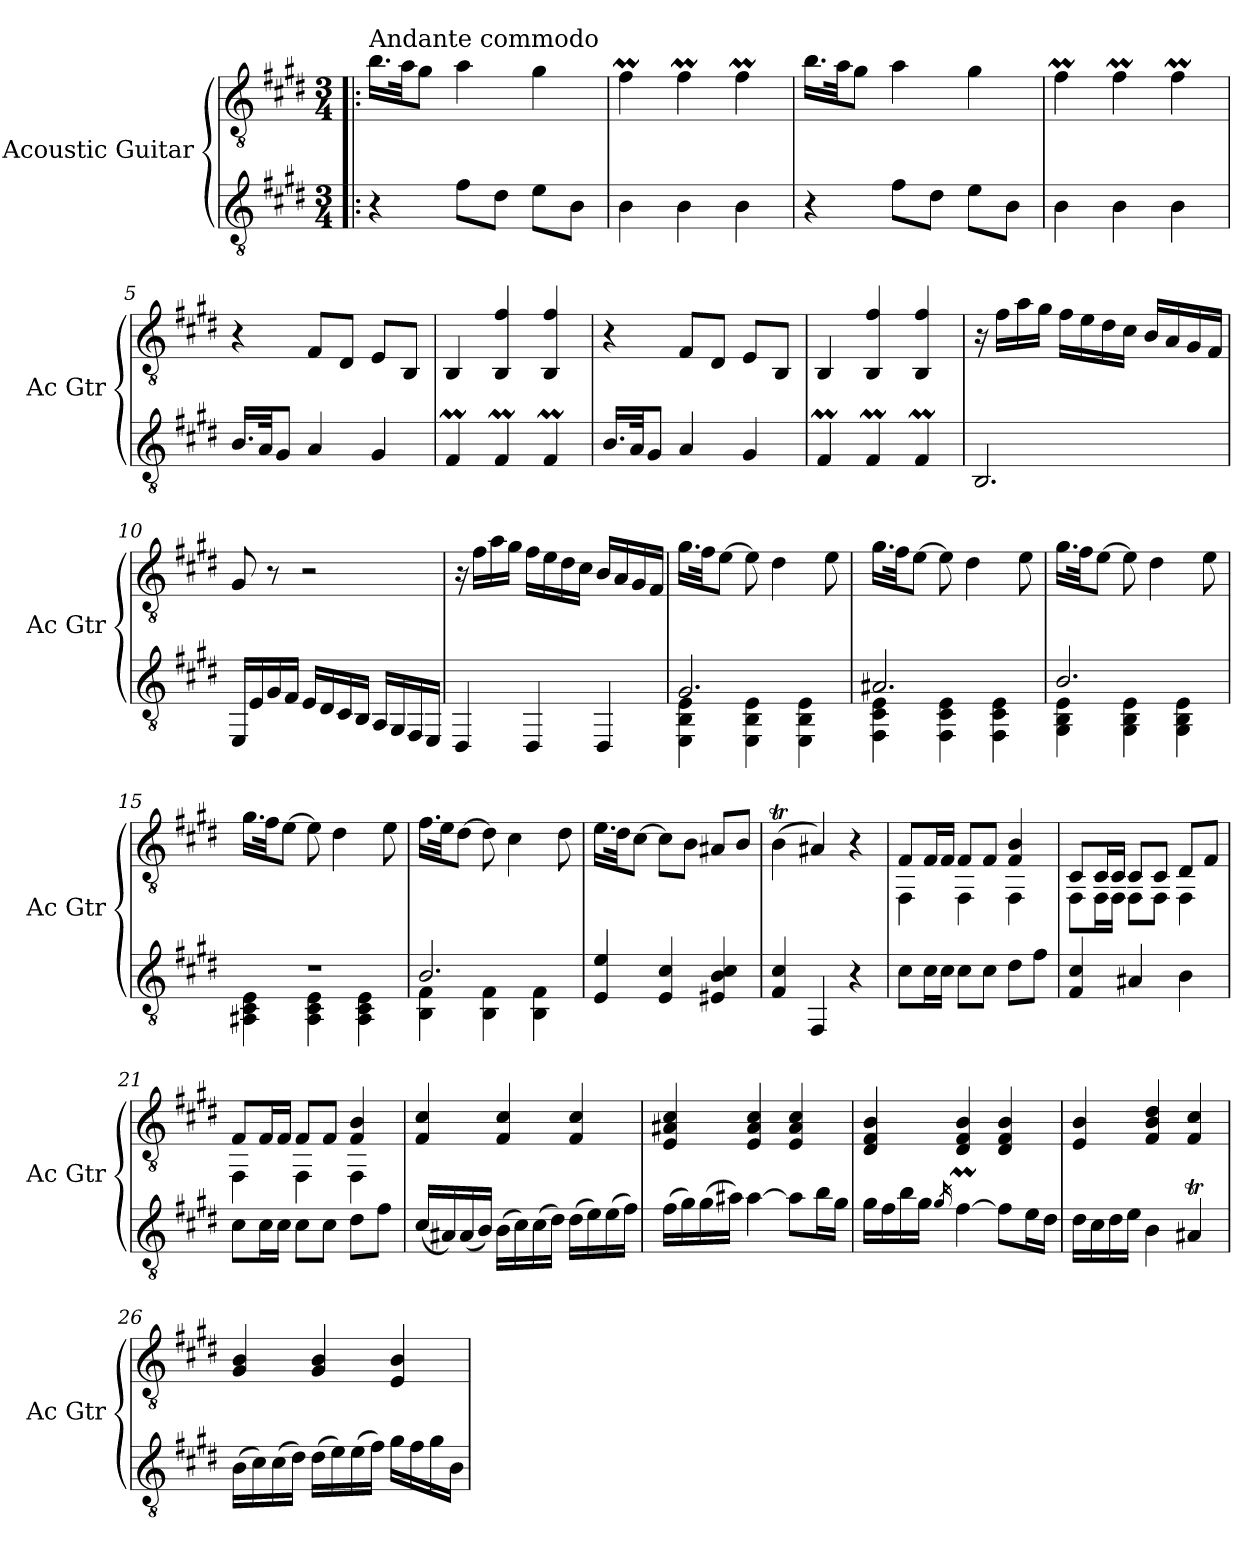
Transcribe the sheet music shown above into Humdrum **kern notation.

**kern	**kern
*part2	*part1
*staff2	*staff1
*I"Acoustic Guitar	*I"Acoustic Guitar
*I'Ac Gtr	*I'Ac Gtr
*clefGv2	*clefGv2
*k[f#c#g#d#]	*k[f#c#g#d#]
*E:	*E:
*M3/4	*M3/4
=1!|:	=1!|:
!	!LO:TX:a:t=Andante commodo
4r	16.b\LL
.	32a\JK
.	8g#\J
8f#\L	4a\
8d#\J	.
8e\L	4g#\
8B\J	.
=2	=2
4B\	4f#M\
4B\	4f#M\
4B\	4f#M\
=3	=3
4r	16.b\LL
.	32a\JK
.	8g#\J
8f#\L	4a\
8d#\J	.
8e\L	4g#\
8B\J	.
=4	=4
4B\	4f#M\
4B\	4f#M\
4B\	4f#M\
=5	=5
16.B/LL	4r
32A/JK	.
8G#/J	.
4A/	8F#/L
.	8D#/J
4G#/	8E/L
.	8BB/J
=6	=6
4F#M/	4BB/
4F#M/	4BB/ 4f#/
4F#M/	4BB/ 4f#/
=7	=7
16.B/LL	4r
32A/JK	.
8G#/J	.
4A/	8F#/L
.	8D#/J
4G#/	8E/L
.	8BB/J
=8	=8
4F#M/	4BB/
4F#M/	4BB/ 4f#/
4F#M/	4BB/ 4f#/
!!LO:LB:g=z
=9	=9
2.BB/	16r
.	16f#\LL
.	16a\
.	16g#\JJ
.	16f#\LL
.	16e\
.	16d#\
.	16c#\JJ
.	16B/LL
.	16A/
.	16G#/
.	16F#/JJ
=10	=10
16EE/LL	8G#/
16E/	.
16G#/	8r
16F#/JJ	.
16E/LL	2r
16D#/	.
16C#/	.
16BB/JJ	.
16AA/LL	.
16GG#/	.
16FF#/	.
16EE/JJ	.
=11	=11
4DD#/	16r
.	16f#\LL
.	16a\
.	16g#\JJ
4DD#/	16f#\LL
.	16e\
.	16d#\
.	16c#\JJ
4DD#/	16B/LL
.	16A/
.	16G#/
.	16F#/JJ
=12	=12
*^	*
2.G#/	4EE\ 4BB\ 4E\	16.g#\LL
.	.	32f#\JK
.	.	[8e\J
.	4EE\ 4BB\ 4E\	8e\]
.	.	4d#\
.	4EE\ 4BB\ 4E\	.
.	.	8e\
!!LO:LB:g=z
=13	=13	=13
2.A#X/	4FF#\ 4C#\ 4E\	16.g#\LL
.	.	32f#\JK
.	.	[8e\J
.	4FF#\ 4C#\ 4E\	8e\]
.	.	4d#\
.	4FF#\ 4C#\ 4E\	.
.	.	8e\
=14	=14	=14
2.B/	4GG#\ 4BB\ 4E\	16.g#\LL
.	.	32f#\JK
.	.	[8e\J
.	4GG#\ 4BB\ 4E\	8e\]
.	.	4d#\
.	4GG#\ 4BB\ 4E\	.
.	.	8e\
=15	=15	=15
2.r	4AA#X\ 4C#\ 4E\	16.g#\LL
.	.	32f#\JK
.	.	[8e\J
.	4AA#\ 4C#\ 4E\	8e\]
.	.	4d#\
.	4AA#\ 4C#\ 4E\	.
.	.	8e\
=16	=16	=16
2.B/	4BB\ 4F#\	16.f#\LL
.	.	32e\JK
.	.	[8d#\J
.	4BB\ 4F#\	8d#\]
.	.	4c#\
.	4BB\ 4F#\	.
.	.	8d#\
*v	*v	*
=17	=17
4E/ 4e/	16.e\LL
.	32d#\JK
.	[8c#\J
4E/ 4c#/	8c#\L]
.	8B\J
4E#X/ 4B/ 4c#/	8A#X/L
.	8B/J
=18	=18
4F#/ 4c#/	(4BT\
4FF#/	4A#X/)
4r	4r
=19	=19
*	*^
8c#\L	8F#/L	4FF#\
16c#\L	16F#/L	.
16c#\JJ	16F#/JJ	.
8c#\L	8F#/L	4FF#\
8c#\J	8F#/J	.
8d#\L	4F#/ 4B/	4FF#\
8f#\J	.	.
!!LO:LB:g=z	!!
=20	=20	=20
4F#/ 4c#/	8C#/L	8FF#\L
.	16C#/L	16FF#\L
.	16C#/JJ	16FF#\JJ
4A#X/	8C#/L	8FF#\L
.	8C#/J	8FF#\J
4B\	8D#/L	4FF#\
.	8F#/J	.
=21	=21	=21
8c#\L	8F#/L	4FF#\
16c#\L	16F#/L	.
16c#\JJ	16F#/JJ	.
8c#\L	8F#/L	4FF#\
8c#\J	8F#/J	.
8d#\L	4F#/ 4B/	4FF#\
8f#\J	.	.
*	*v	*v
=22	=22
(16c#/LL	4F#/ 4c#/
16A#X/)	.
(16A#/	.
16B/JJ)	.
(16B\LL	4F#/ 4c#/
16c#\)	.
(16c#\	.
16d#\JJ)	.
(16d#\LL	4F#/ 4c#/
16e\)	.
(16e\	.
16f#\JJ)	.
=23	=23
(16f#\LL	4E/ 4A#X/ 4c#/
16g#\)	.
(16g#\	.
16a#X\JJ)	.
[4a#\	4E/ 4A#/ 4c#/
8a#\L]	4E/ 4A#/ 4c#/
16b\L	.
16g#\JJ	.
=24	=24
16g#\LL	4D#/ 4F#/ 4B/
16f#\	.
16b\	.
16g#\JJ	.
16qg#/	.
[4f#M\	4D#/ 4F#/ 4B/
8f#\L]	4D#/ 4F#/ 4B/
16e\L	.
16d#\JJ	.
!!LO:LB:g=z
=25	=25
16d#\LL	4E/ 4B/
16c#\	.
16d#\	.
16e\JJ	.
4B\	4F#/ 4B/ 4d#/
4A#Xt/	4F#/ 4c#/
=26	=26
(16B\LL	4G#/ 4B/
16c#\)	.
(16c#\	.
16d#\JJ)	.
(16d#\LL	4G#/ 4B/
16e\)	.
(16e\	.
16f#\JJ)	.
16g#\LL	4E/ 4B/
16f#\	.
16g#\	.
16B\JJ	.
=	=
*-	*-
